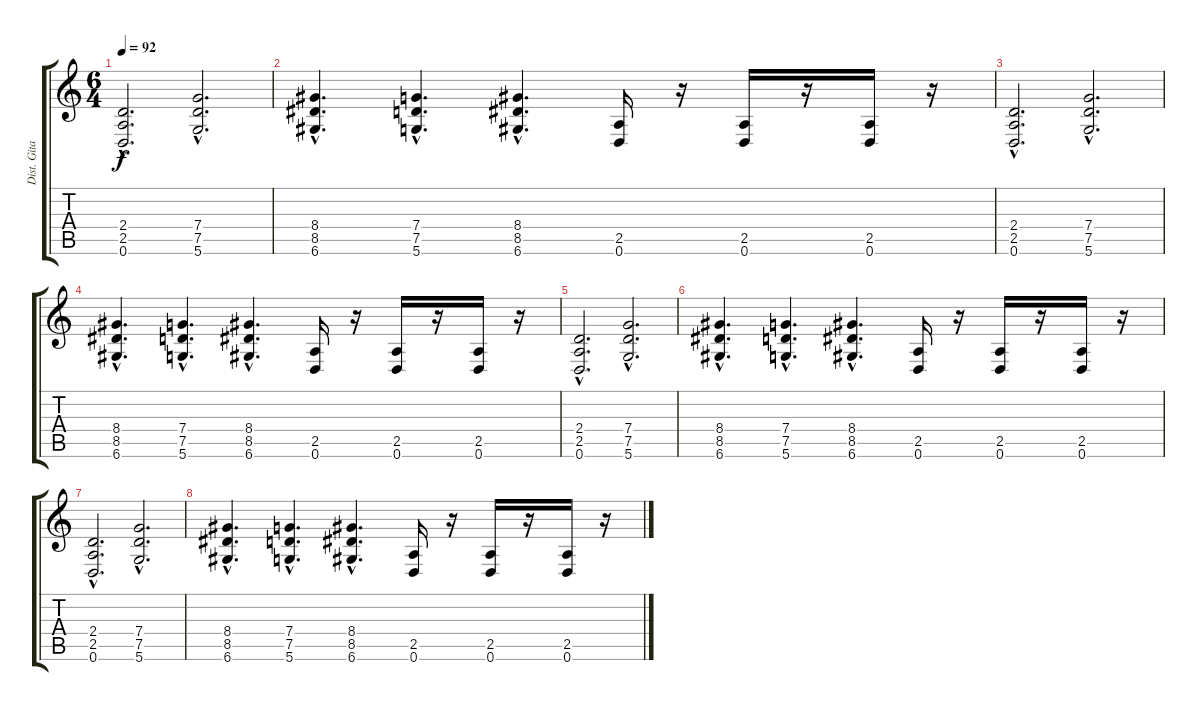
\track ("Dist. Gitar 2" "Dist. Gita") {instrument overdrivenguitar}
\staff {score tabs}
\tuning (D4 A3 F3 C3 G2 D2) {hide}
\ts (6 4)
\tempo 92
\clef g2
\ks c
(2.4{hac} 2.5{hac} 0.6{hac}).2{d dy f} (7.4{hac} 7.5{hac} 5.6{hac}).2{d} |
(8.4{hac} 8.5{hac} 6.6{hac}).4{d} (7.4{hac} 7.5{hac} 5.6{hac}).4{d} (8.4{hac} 8.5{hac} 6.6{hac}).4{d} (2.5 0.6).16 r.16 (2.5 0.6).16 r.16 (2.5 0.6).16 r.16 |
(2.4{hac} 2.5{hac} 0.6{hac}).2{d} (7.4{hac} 7.5{hac} 5.6{hac}).2{d} |
(8.4{hac} 8.5{hac} 6.6{hac}).4{d} (7.4{hac} 7.5{hac} 5.6{hac}).4{d} (8.4{hac} 8.5{hac} 6.6{hac}).4{d} (2.5 0.6).16 r.16 (2.5 0.6).16 r.16 (2.5 0.6).16 r.16 |
(2.4{hac} 2.5{hac} 0.6{hac}).2{d} (7.4{hac} 7.5{hac} 5.6{hac}).2{d} |
(8.4{hac} 8.5{hac} 6.6{hac}).4{d} (7.4{hac} 7.5{hac} 5.6{hac}).4{d} (8.4{hac} 8.5{hac} 6.6{hac}).4{d} (2.5 0.6).16 r.16 (2.5 0.6).16 r.16 (2.5 0.6).16 r.16 |
(2.4{hac} 2.5{hac} 0.6{hac}).2{d} (7.4{hac} 7.5{hac} 5.6{hac}).2{d} |
(8.4{hac} 8.5{hac} 6.6{hac}).4{d} (7.4{hac} 7.5{hac} 5.6{hac}).4{d} (8.4{hac} 8.5{hac} 6.6{hac}).4{d} (2.5 0.6).16 r.16 (2.5 0.6).16 r.16 (2.5 0.6).16 r.16
